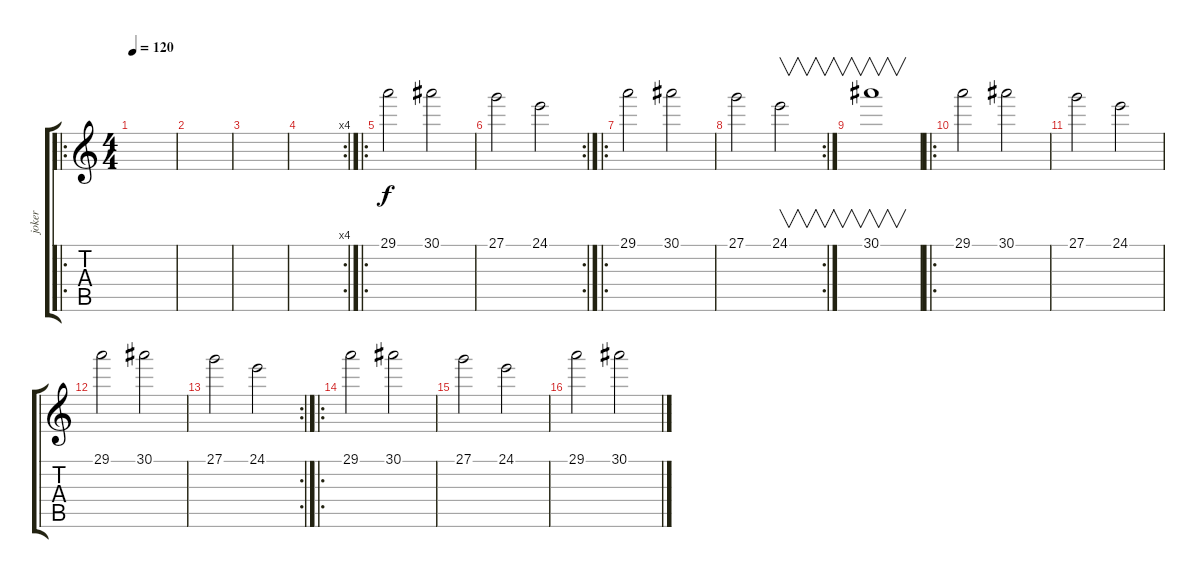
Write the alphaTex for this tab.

\track ("joker" "joker") {instrument stringensemble1}
\staff {score tabs}
\tuning (E4 B3 G3 D3 A2 E2) {hide}
\ro
\ts (4 4)
\tempo 120
\clef g2
\ks c
|
|
|
\rc 4
|
\ro
29.1.2 30.1.2 |
\rc 2
27.1.2 24.1.2 |
\ro
29.1.2 30.1.2 |
\rc 2
27.1.2 24.1.2{v} |
30.1.1{v} |
\ro
29.1.2 30.1.2 |
27.1.2 24.1.2 |
29.1.2 30.1.2 |
\rc 2
27.1.2 24.1.2 |
\ro
29.1.2 30.1.2 |
27.1.2 24.1.2 |
29.1.2 30.1.2
